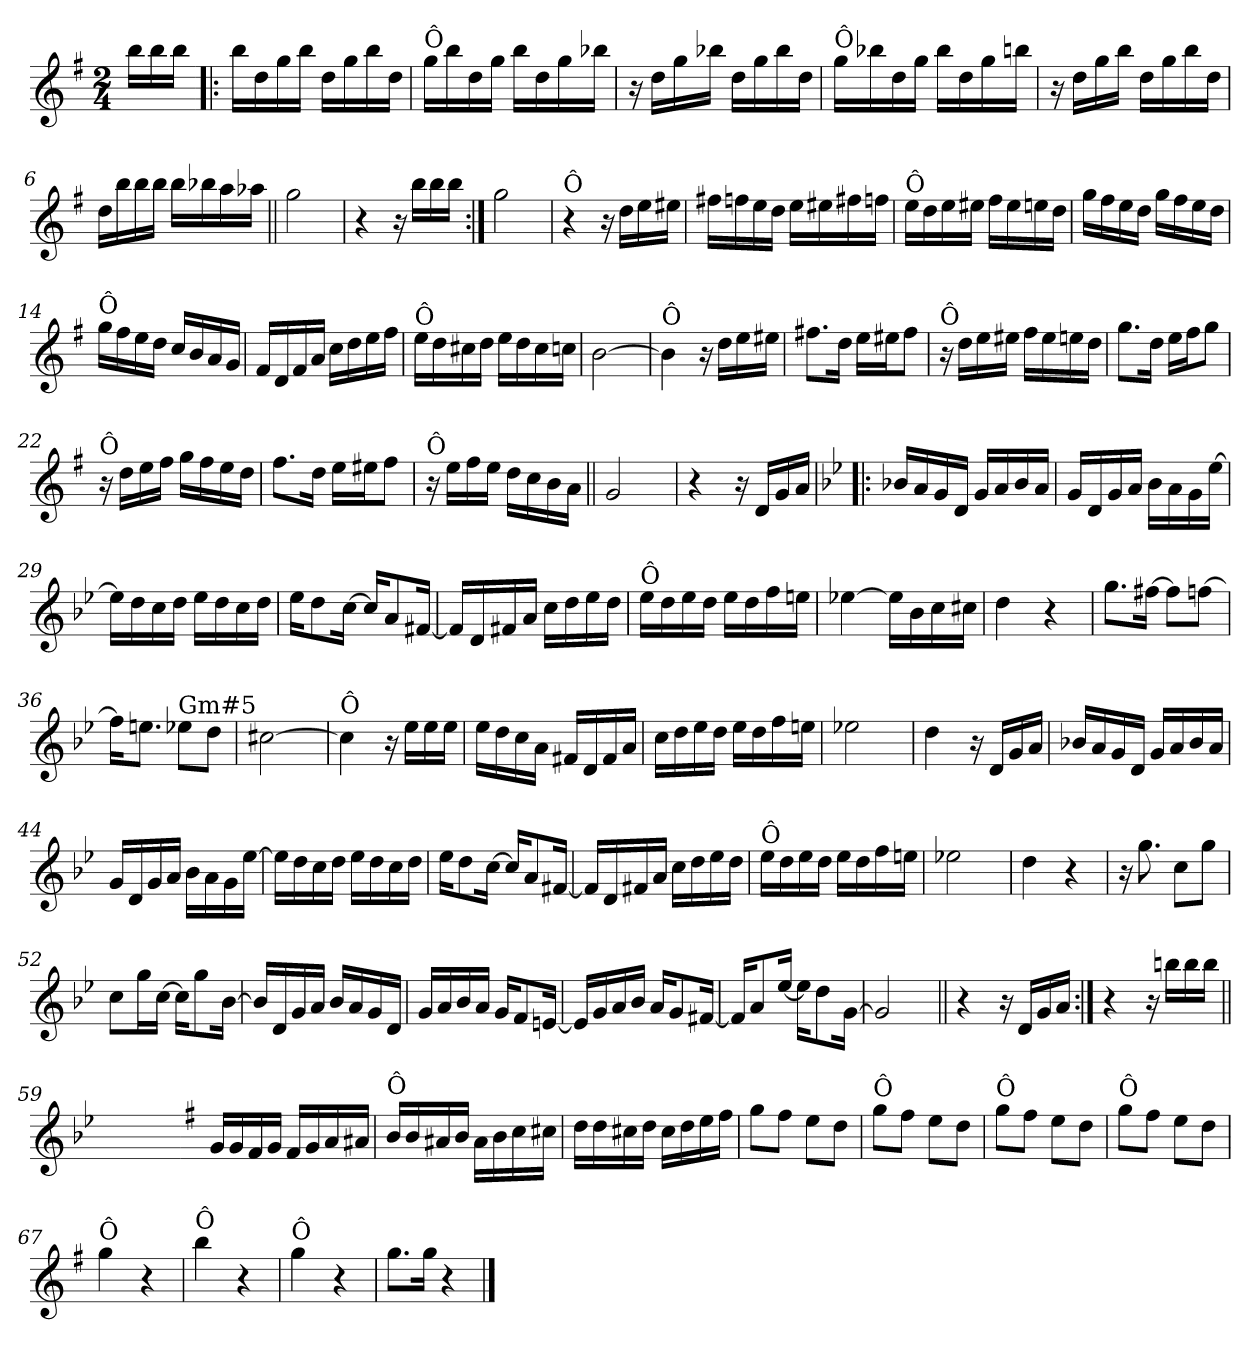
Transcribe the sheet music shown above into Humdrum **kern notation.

**kern
*part1
*staff1
*clefG2
*k[f#]
*G:
*M2/4
=
16bb\LL
16bb\
16bb\JJ
=1!|:
16bb\LL
16dd\
16gg\
16bb\JJ
16dd\LL
16gg\
16bb\
16dd\JJ
=2
!LO:TX:a:t=Ô
16gg\LL
16bb\
16dd\
16gg\JJ
16bb\LL
16dd\
16gg\
16bb-X\JJ
=3
16r
16dd\LL
16gg\
16bb-X\JJ
16dd\LL
16gg\
16bb-\
16dd\JJ
=4
!LO:TX:a:t=Ô
16gg\LL
16bb-X\
16dd\
16gg\JJ
16bb-\LL
16dd\
16gg\
16bbn\JJ
!!LO:LB:g=z
=5
16r
16dd\LL
16gg\
16bb\JJ
16dd\LL
16gg\
16bb\
16dd\JJ
=6
16dd\LL
16bb\
16bb\
16bb\JJ
16bb\LL
16bb-X\
16aa\
16aa-X\JJ
=7||
2gg\
=8
4r
16r
16bb\LL
16bb\
16bb\JJ
=9:|!
2gg\
=10
!LO:TX:a:t=Ô
4r
16r
16dd\LL
16ee\
16ee#X\JJ
!!LO:LB:g=z
=11
16ff#X\LL
16ffn\
16ee\
16dd\JJ
16ee\LL
16ee#X\
16ff#X\
16ffn\JJ
=12
!LO:TX:a:t=Ô
16ee\LL
16dd\
16ee\
16ee#X\JJ
16ff#\LL
16ee#\
16een\
16dd\JJ
=13
16gg\LL
16ff#\
16ee\
16dd\JJ
16gg\LL
16ff#\
16ee\
16dd\JJ
=14
!LO:TX:a:t=Ô
16gg\LL
16ff#\
16ee\
16dd\JJ
16cc/LL
16b/
16a/
16g/JJ
!!LO:LB:g=z
=15
16f#/LL
16d/
16f#/
16a/JJ
16cc\LL
16dd\
16ee\
16ff#\JJ
=16
!LO:TX:a:t=Ô
16ee\LL
16dd\
16cc#X\
16dd\JJ
16ee\LL
16dd\
16cc#\
16ccn\JJ
=17
[2b\
=18
!LO:TX:a:t=Ô
4b\]
16r
16dd\LL
16ee\
16ee#X\JJ
=19
8.ff#X\L
16dd\Jk
16ee\LL
16ee#X\J
8ff#\J
!!LO:LB:g=z
=20
!LO:TX:a:t=Ô
16r
16dd\LL
16ee\
16ee#X\JJ
16ff#\LL
16ee#\
16een\
16dd\JJ
=21
8.gg\L
16dd\Jk
16ee\LL
16ff#\J
8gg\J
=22
!LO:TX:a:t=Ô
16r
16dd\LL
16ee\
16ff#\JJ
16gg\LL
16ff#\
16ee\
16dd\JJ
=23
8.ff#\L
16dd\Jk
16ee\LL
16ee#X\J
8ff#\J
=24
!LO:TX:a:t=Ô
16r
16ee\LL
16ff#\
16ee\JJ
16dd\LL
16cc\
16b\
16a\JJ
!!LO:LB:g=z
=25||
2g/
=26
4r
16r
16d/LL
16g/
16a/JJ
=27!|:
*k[b-e-]
*B-:
16b-X/LL
16a/
16g/
16d/JJ
16g/LL
16a/
16b-/
16a/JJ
=28
16g/LL
16d/
16g/
16a/JJ
16b-\LL
16a\
16g\
[16ee-\JJ
!!LO:LB:g=z
=29
16ee-\LL]
16dd\
16cc\
16dd\JJ
16ee-\LL
16dd\
16cc\
16dd\JJ
=30
16ee-\KL
8dd\
[16cc\Jk
16cc/KL]
8a/
[16f#X/Jk
=31
16f#/LL]
16d/
16f#X/
16a/JJ
16cc\LL
16dd\
16ee-\
16dd\JJ
=32
!LO:TX:a:t=Ô
16ee-\LL
16dd\
16ee-\
16dd\JJ
16ee-\LL
16dd\
16ff\
16een\JJ
!!LO:LB:g=z
=33
[4ee-X\
16ee-\LL]
16b-\
16cc\
16cc#X\JJ
=34
4dd\
4r
=35
8.gg\L
[16ff#X\Jk
8ff#\L]
[8ffn\J
=36
16ff\KL]
8.een\J
!LO:TX:a:t=Gm#5
8ee-X\L
8dd\J
!!LO:LB:g=z
=37
[2cc#X\
=38
!LO:TX:a:t=Ô
4cc#\]
16r
16ee-\LL
16ee-\
16ee-\JJ
=39
16ee-\LL
16dd\
16cc\
16a\JJ
16f#X/LL
16d/
16f#/
16a/JJ
=40
16cc\LL
16dd\
16ee-\
16dd\JJ
16ee-\LL
16dd\
16ff\
16een\JJ
=41
2ee-X\
!!LO:PB:g=z
=42
4dd\
16r
16d/LL
16g/
16a/JJ
=43
16b-X/LL
16a/
16g/
16d/JJ
16g/LL
16a/
16b-/
16a/JJ
=44
16g/LL
16d/
16g/
16a/JJ
16b-\LL
16a\
16g\
[16ee-\JJ
=45
16ee-\LL]
16dd\
16cc\
16dd\JJ
16ee-\LL
16dd\
16cc\
16dd\JJ
=46
16ee-\KL
8dd\
[16cc\Jk
16cc/KL]
8a/
[16f#X/Jk
!!LO:LB:g=z
=47
16f#/LL]
16d/
16f#X/
16a/JJ
16cc\LL
16dd\
16ee-\
16dd\JJ
=48
!LO:TX:a:t=Ô
16ee-\LL
16dd\
16ee-\
16dd\JJ
16ee-\LL
16dd\
16ff\
16een\JJ
=49
2ee-X\
=50
4dd\
4r
!!LO:LB:g=z
=51
16r
8.gg\
8cc\L
8gg\J
=52
8cc\L
16gg\L
[16cc\JJ
16cc\KL]
8gg\
[16b-\Jk
=53
16b-/LL]
16d/
16g/
16a/JJ
16b-/LL
16a/
16g/
16d/JJ
=54
16g/LL
16a/
16b-/
16a/JJ
16g/KL
8f/
[16en/Jk
=55
16e/LL]
16g/
16a/
16b-/JJ
16a/KL
8g/
[16f#X/Jk
!!LO:LB:g=z
=56
16f#/KL]
8a/
[16ee-/Jk
16ee-\KL]
8dd\
[16g\Jk
=57
2g/]
=58||
4r
16r
16d/LL
16g/
16a/JJ
=59:|!
4r
16r
16bbn\LL
16bb\
16bb\JJ
=59X1||
*stria0
2ryy
!!LO:LB:g=z
=60-
*stria5
*k[f#]
*G:
16g/LL
16g/
16f#/
16g/JJ
16f#/LL
16g/
16a/
16a#X/JJ
=61
!LO:TX:a:t=Ô
16b/LL
16b/
16a#X/
16b/JJ
16a#\LL
16b\
16cc\
16cc#X\JJ
=62
16dd\LL
16dd\
16cc#X\
16dd\JJ
16cc#\LL
16dd\
16ee\
16ff#\JJ
=63
8gg\L
8ff#\J
8ee\L
8dd\J
!!LO:LB:g=z
=64
!LO:TX:a:t=Ô
8gg\L
8ff#\J
8ee\L
8dd\J
=65
!LO:TX:a:t=Ô
8gg\L
8ff#\J
8ee\L
8dd\J
=66
!LO:TX:a:t=Ô
8gg\L
8ff#\J
8ee\L
8dd\J
=67
!LO:TX:a:t=Ô
4gg\
4r
=68
!LO:TX:a:t=Ô
4bb\
4r
=69
!LO:TX:a:t=Ô
4gg\
4r
=70
8.gg\L
16gg\Jk
4r
==
*-
